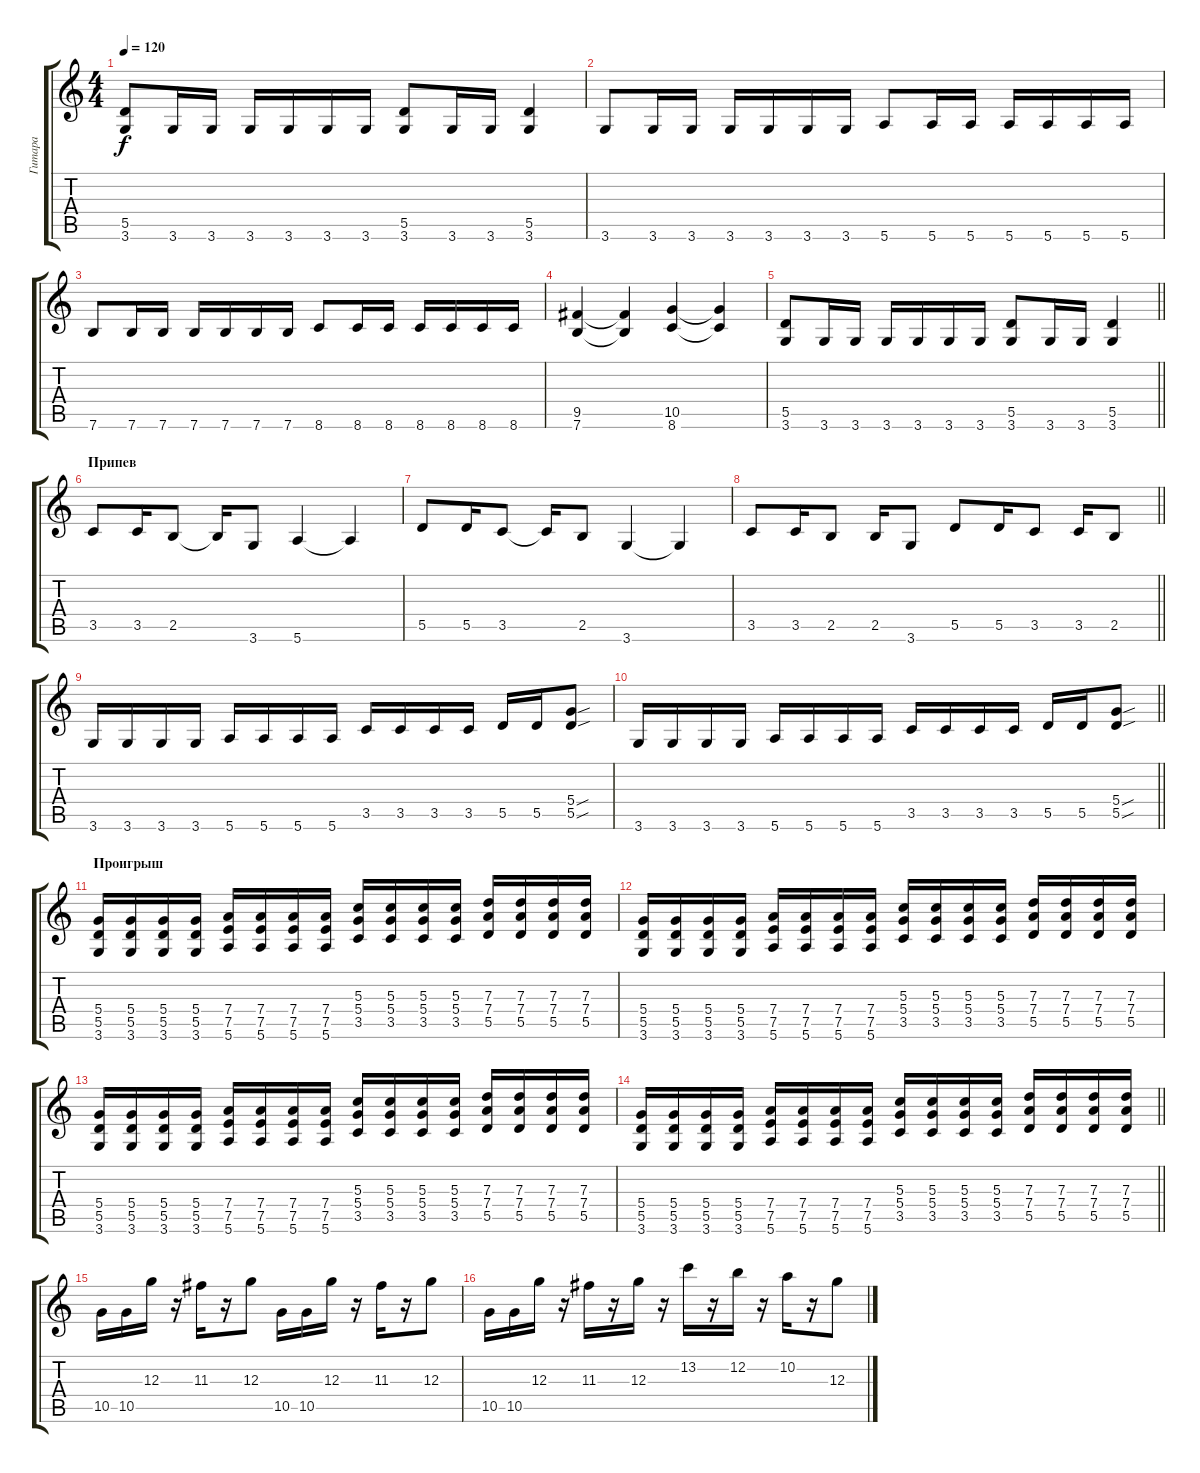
\track ("Гитара" "Гитара") {instrument overdrivenguitar}
\staff {score tabs}
\tuning (E4 B3 G3 D3 A2 E2) {hide}
\ts (4 4)
\tempo 120
\clef g2
\ks c
(5.5 3.6).8{dy f} 3.6.16 3.6.16 3.6.16 3.6.16 3.6.16 3.6.16 (5.5 3.6).8 3.6.16 3.6.16 (5.5 3.6).4 |
3.6.8 3.6.16 3.6.16 3.6.16 3.6.16 3.6.16 3.6.16 5.6.8 5.6.16 5.6.16 5.6.16 5.6.16 5.6.16 5.6.16 |
7.6.8 7.6.16 7.6.16 7.6.16 7.6.16 7.6.16 7.6.16 8.6.8 8.6.16 8.6.16 8.6.16 8.6.16 8.6.16 8.6.16 |
(9.5 7.6).4 (9.5{t} 7.6{t}).4 (10.5 8.6).4 (10.5{t} 8.6{t}).4 |
\barLineRight lightlight
(5.5 3.6).8 3.6.16 3.6.16 3.6.16 3.6.16 3.6.16 3.6.16 (5.5 3.6).8 3.6.16 3.6.16 (5.5 3.6).4 |
\section ("" "Припев")
3.5.8 3.5.16 2.5.8 2.5{t}.16 3.6.8 5.6.4 5.6{t}.4 |
5.5.8 5.5.16 3.5.8 3.5{t}.16 2.5.8 3.6.4 3.6{t}.4 |
\barLineRight lightlight
3.5.8 3.5.16 2.5.8 2.5.16 3.6.8 5.5.8 5.5.16 3.5.8 3.5.16 2.5.8 |
3.6.16 3.6.16 3.6.16 3.6.16 5.6.16 5.6.16 5.6.16 5.6.16 3.5.16 3.5.16 3.5.16 3.5.16 5.5.16 5.5.16 (5.4{sou} 5.5{sou}).8 |
\barLineRight lightlight
3.6.16 3.6.16 3.6.16 3.6.16 5.6.16 5.6.16 5.6.16 5.6.16 3.5.16 3.5.16 3.5.16 3.5.16 5.5.16 5.5.16 (5.4{sou} 5.5{sou}).8 |
\section ("" "Проигрыш")
(5.4 5.5 3.6).16 (5.4 5.5 3.6).16 (5.4 5.5 3.6).16 (5.4 5.5 3.6).16 (7.4 7.5 5.6).16 (7.4 7.5 5.6).16 (7.4 7.5 5.6).16 (7.4 7.5 5.6).16 (5.3 5.4 3.5).16 (5.3 5.4 3.5).16 (5.3 5.4 3.5).16 (5.3 5.4 3.5).16 (7.3 7.4 5.5).16 (7.3 7.4 5.5).16 (7.3 7.4 5.5).16 (7.3 7.4 5.5).16 |
(5.4 5.5 3.6).16 (5.4 5.5 3.6).16 (5.4 5.5 3.6).16 (5.4 5.5 3.6).16 (7.4 7.5 5.6).16 (7.4 7.5 5.6).16 (7.4 7.5 5.6).16 (7.4 7.5 5.6).16 (5.3 5.4 3.5).16 (5.3 5.4 3.5).16 (5.3 5.4 3.5).16 (5.3 5.4 3.5).16 (7.3 7.4 5.5).16 (7.3 7.4 5.5).16 (7.3 7.4 5.5).16 (7.3 7.4 5.5).16 |
(5.4 5.5 3.6).16 (5.4 5.5 3.6).16 (5.4 5.5 3.6).16 (5.4 5.5 3.6).16 (7.4 7.5 5.6).16 (7.4 7.5 5.6).16 (7.4 7.5 5.6).16 (7.4 7.5 5.6).16 (5.3 5.4 3.5).16 (5.3 5.4 3.5).16 (5.3 5.4 3.5).16 (5.3 5.4 3.5).16 (7.3 7.4 5.5).16 (7.3 7.4 5.5).16 (7.3 7.4 5.5).16 (7.3 7.4 5.5).16 |
\barLineRight lightlight
(5.4 5.5 3.6).16 (5.4 5.5 3.6).16 (5.4 5.5 3.6).16 (5.4 5.5 3.6).16 (7.4 7.5 5.6).16 (7.4 7.5 5.6).16 (7.4 7.5 5.6).16 (7.4 7.5 5.6).16 (5.3 5.4 3.5).16 (5.3 5.4 3.5).16 (5.3 5.4 3.5).16 (5.3 5.4 3.5).16 (7.3 7.4 5.5).16 (7.3 7.4 5.5).16 (7.3 7.4 5.5).16 (7.3 7.4 5.5).16 |
10.5.16 10.5.16 12.3.16 r.16 11.3.16 r.16 12.3.8 10.5.16 10.5.16 12.3.16 r.16 11.3.16 r.16 12.3.8 |
10.5.16 10.5.16 12.3.16 r.16 11.3.16 r.16 12.3.16 r.16 13.2.16 r.16 12.2.16 r.16 10.2.16 r.16 12.3.8
